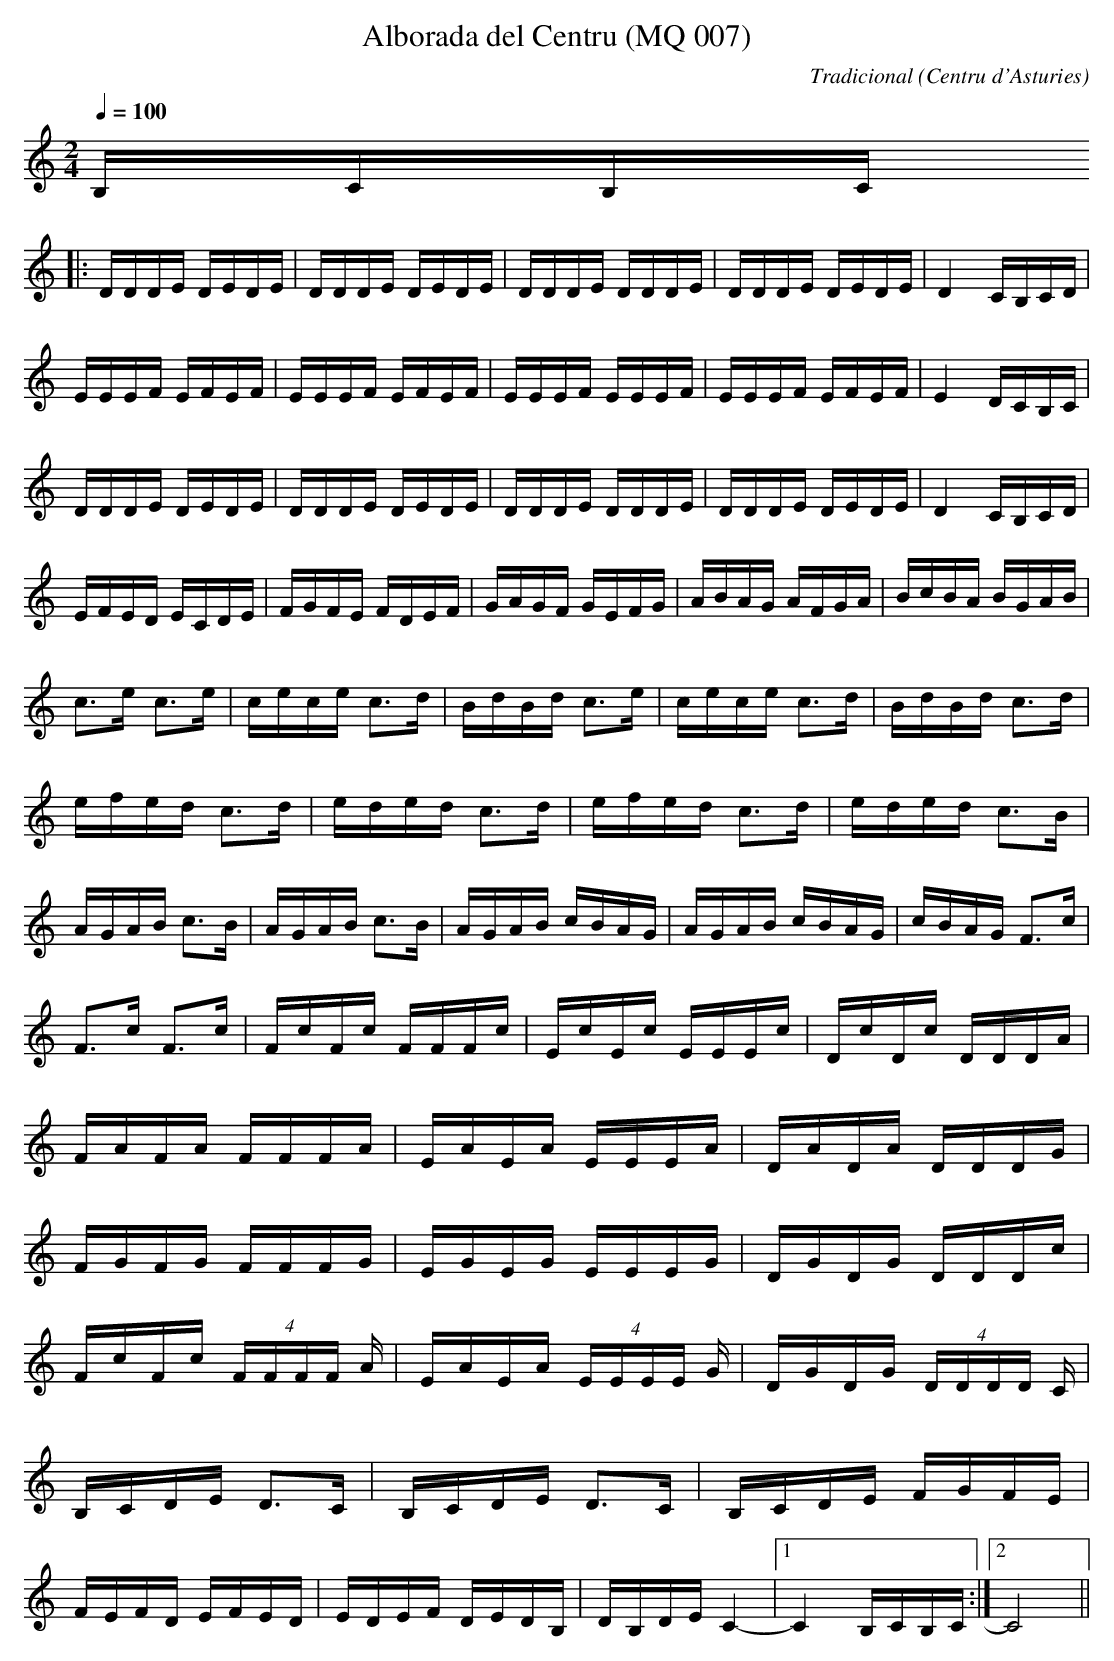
X:1
T:Alborada del Centru (MQ 007)
C:Tradicional
O:Centru d'Asturies
M:2/4
L:1/16
Q:1/4=100
K:C
B,CB,C
|: DDDE DEDE|DDDE DEDE|DDDE DDDE|DDDE DEDE|D4 CB,CD|
EEEF EFEF|EEEF EFEF|EEEF EEEF|EEEF EFEF|E4 DCB,C|
DDDE DEDE|DDDE DEDE|DDDE DDDE|DDDE DEDE|D4 CB,CD|
EFED ECDE|FGFE FDEF|GAGF GEFG|ABAG AFGA|BcBA BGAB|
c2>e2 c2>e2|cece c2>d2|BdBd c2>e2|cece c2>d2|BdBd c2>d2|
efed c2>d2|eded c2>d2|efed c2>d2|eded c2>B2|
AGAB c2>B2|AGAB c2>B2|AGAB cBAG|AGAB cBAG|cBAG F2>c2|
F2>c2 F2>c2|FcFc FFFc|EcEc EEEc|DcDc DDDA|
FAFA FFFA|EAEA EEEA|DADA DDDG|
FGFG FFFG|EGEG EEEG|DGDG DDDc|
FcFc (4FFFF A|EAEA (4EEEE G|DGDG (4DDDD C|
B,CDE D2>C2|B,CDE D2>C2|B,CDE FGFE|
FEFD EFED|EDEF DEDB,|DB,DE C4-|[1 C4 B,CB,C :|[2 C8||
